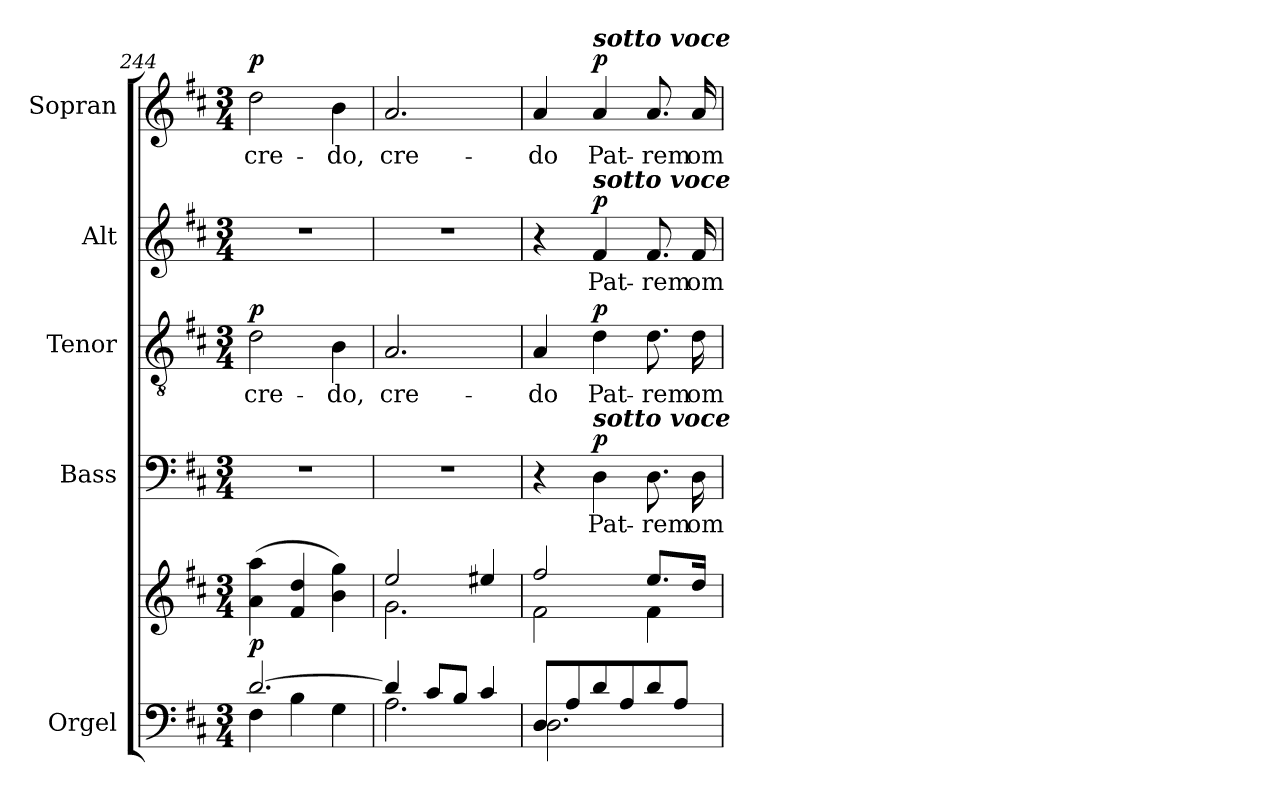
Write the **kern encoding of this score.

**kern	**kern	**dynam	**kern	**text	**dynam	**kern	**text	**dynam	**kern	**text	**dynam	**kern	**text	**dynam
*part5	*part5	*part5	*part4	*part4	*part4	*part3	*part3	*part3	*part2	*part2	*part2	*part1	*part1	*part1
*staff6	*staff5	*staff5/6	*staff4	*staff4	*staff4	*staff3	*staff3	*staff3	*staff2	*staff2	*staff2	*staff1	*staff1	*staff1
*I"Orgel	*	*	*I"Bass	*	*	*I"Tenor	*	*	*I"Alt	*	*	*I"Sopran	*	*
*I'Org.	*	*	*I'B	*	*	*I'T	*	*	*I'A	*	*	*I'S	*	*
*clefF4	*clefG2	*	*clefF4	*	*	*clefGv2	*	*	*clefG2	*	*	*clefG2	*	*
*k[f#c#]	*k[f#c#]	*	*k[f#c#]	*	*	*k[f#c#]	*	*	*k[f#c#]	*	*	*k[f#c#]	*	*
*D:	*D:	*	*D:	*	*	*D:	*	*	*D:	*	*	*D:	*	*
*M3/4	*M3/4	*	*M3/4	*	*	*M3/4	*	*	*M3/4	*	*	*M3/4	*	*
=244	=244	=244	=244	=244	=244	=244	=244	=244	=244	=244	=244	=244	=244	=244
*^	*	*	*	*	*	*	*	*	*	*	*	*	*	*
!	!	!	!LO:DY:b	!	!	!	!	!LO:LY:b	!LO:DY:a	!	!	!	!	!LO:LY:b	!LO:DY:a
[>2.d/	4F#\	(4a\ 4aa\	p	2.r	.	.	2d\	cre-	p	2.r	.	.	2dd\	cre-	p
.	4B\	4f#/ 4dd/	.	.	.	.	.	.	.	.	.	.	.	.	.
!	!	!	!	!	!	!	!	!LO:LY:b	!	!	!	!	!	!LO:LY:b	!
.	4G\	4b\ 4gg\)	.	.	.	.	4B\	-do,	.	.	.	.	4b\	-do,	.
=245	=245	=245	=245	=245	=245	=245	=245	=245	=245	=245	=245	=245	=245	=245	=245
*	*	*^	*	*	*	*	*	*	*	*	*	*	*	*	*
!	!	!	!	!	!	!	!	!	!LO:LY:b	!	!	!	!	!	!LO:LY:b	!
4d/]	2.A\	2ee/	2.g\	.	2.r	.	.	2.A/	cre-	.	2.r	.	.	2.a/	cre-	.
8c#/L	.	.	.	.	.	.	.	.	.	.	.	.	.	.	.	.
8B/J	.	.	.	.	.	.	.	.	.	.	.	.	.	.	.	.
4c#/	.	4ee#X/	.	.	.	.	.	.	.	.	.	.	.	.	.	.
=246	=246	=246	=246	=246	=246	=246	=246	=246	=246	=246	=246	=246	=246	=246	=246	=246
!	!	!	!	!	!	!	!	!	!LO:LY:b	!	!	!	!	!	!LO:LY:b	!
8D/L	2.D\	2ff#/	2f#\	.	4r	.	.	4A/	-do	.	4r	.	.	4a/	-do	.
8A/	.	.	.	.	.	.	.	.	.	.	.	.	.	.	.	.
!	!	!	!	!	!	!	!	!	!	!	!	!	!	!LO:TX:a:Bi:t=sotto voce	!	!
!	!	!	!	!	!	!	!	!	!	!	!LO:TX:a:Bi:t=sotto voce	!	!	!	!	!
!	!	!	!	!	!LO:TX:a:Bi:t=sotto voce	!	!	!	!	!	!	!	!	!	!	!
!	!	!	!	!	!	!LO:LY:b	!LO:DY:a	!	!LO:LY:b	!LO:DY:a	!	!LO:LY:b	!LO:DY:a	!	!LO:LY:b	!LO:DY:a
8d/	.	.	.	.	4D\	Pat-	p	4d\	Pat-	p	4f#/	Pat-	p	4a/	Pat-	p
8A/	.	.	.	.	.	.	.	.	.	.	.	.	.	.	.	.
!	!	!	!	!	!	!LO:LY:b	!	!	!LO:LY:b	!	!	!LO:LY:b	!	!	!LO:LY:b	!
8d/	.	8.ee/L	4f#\	.	8.D\	-rem	.	8.d\	-rem	.	8.f#/	-rem	.	8.a/	-rem	.
8A/J	.	.	.	.	.	.	.	.	.	.	.	.	.	.	.	.
!	!	!	!	!	!	!LO:LY:b	!	!	!LO:LY:b	!	!	!LO:LY:b	!	!	!LO:LY:b	!
.	.	16dd/Jk	.	.	16D\	om-	.	16d\	om-	.	16f#/	om-	.	16a/	om-	.
*v	*v	*	*	*	*	*	*	*	*	*	*	*	*	*	*	*
*	*v	*v	*	*	*	*	*	*	*	*	*	*	*	*	*
=	=	=	=	=	=	=	=	=	=	=	=	=	=	=
*-	*-	*-	*-	*-	*-	*-	*-	*-	*-	*-	*-	*-	*-	*-
